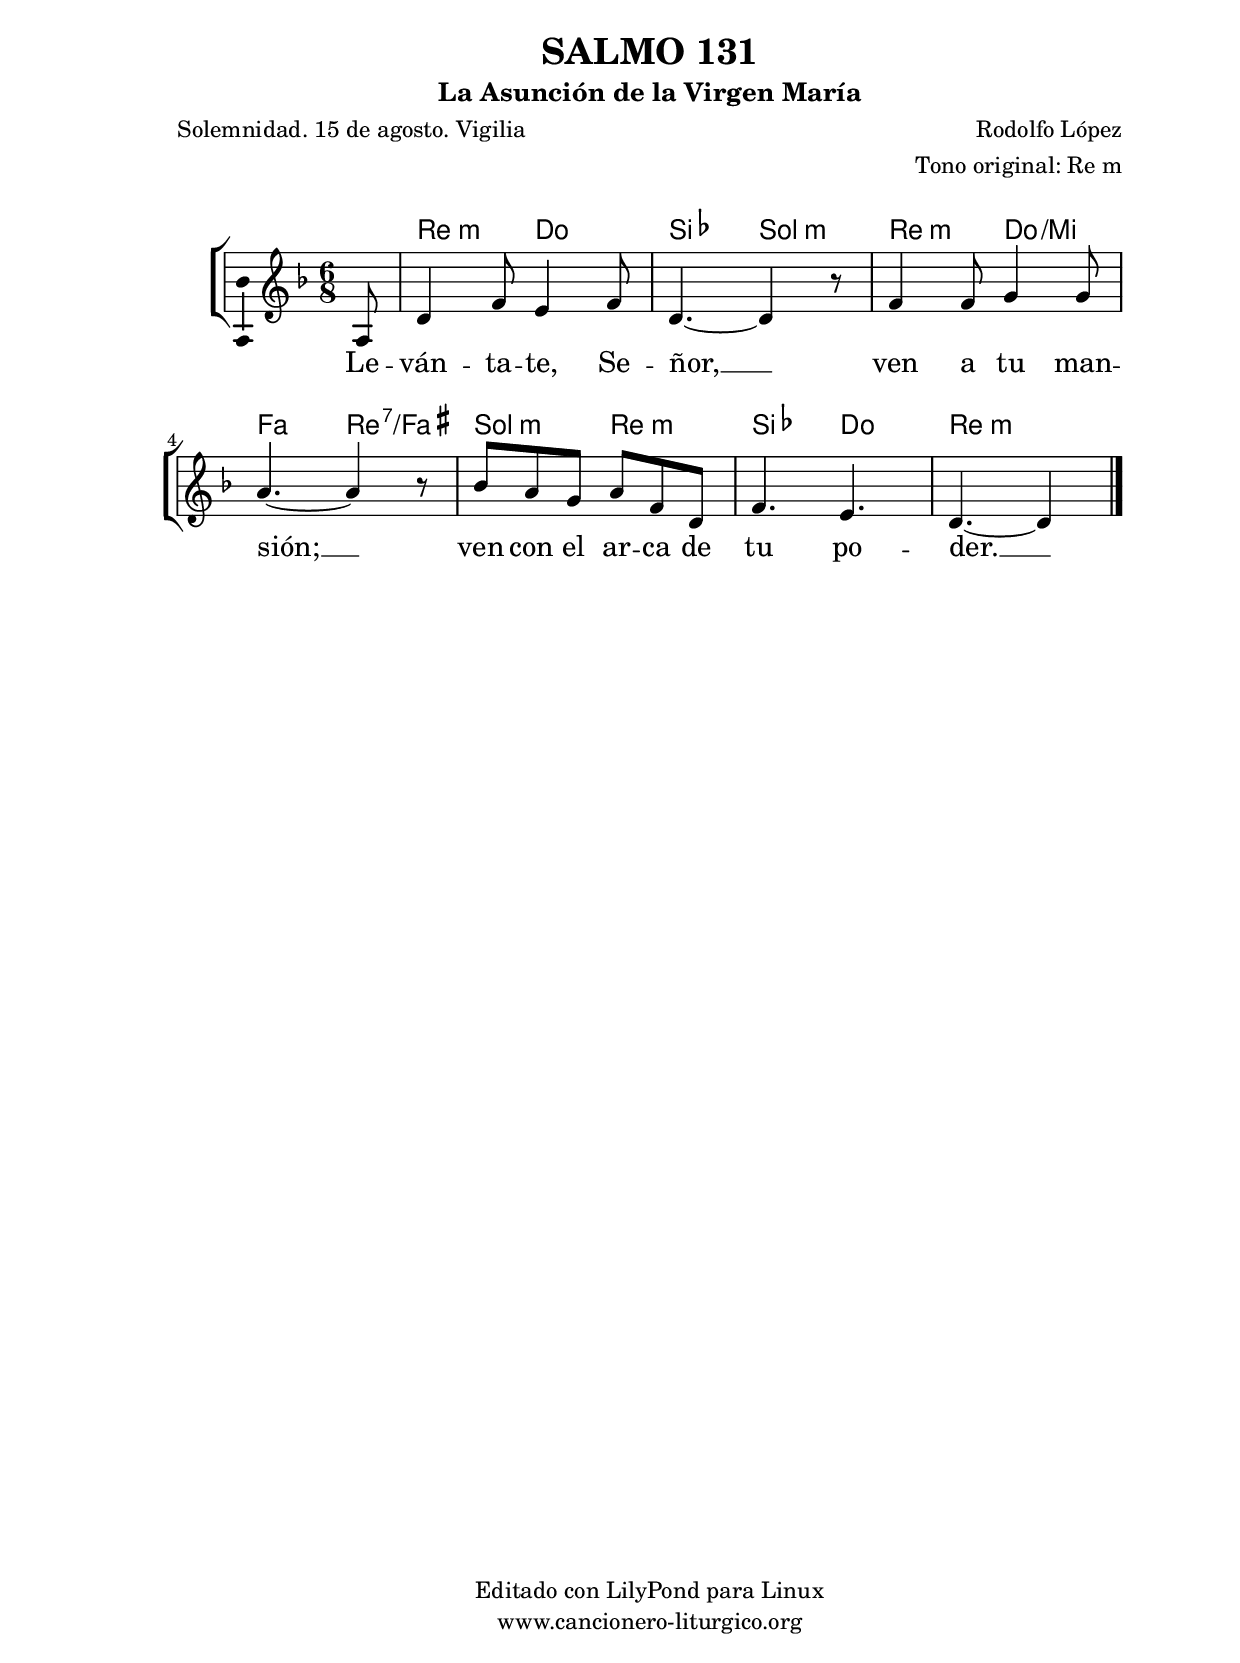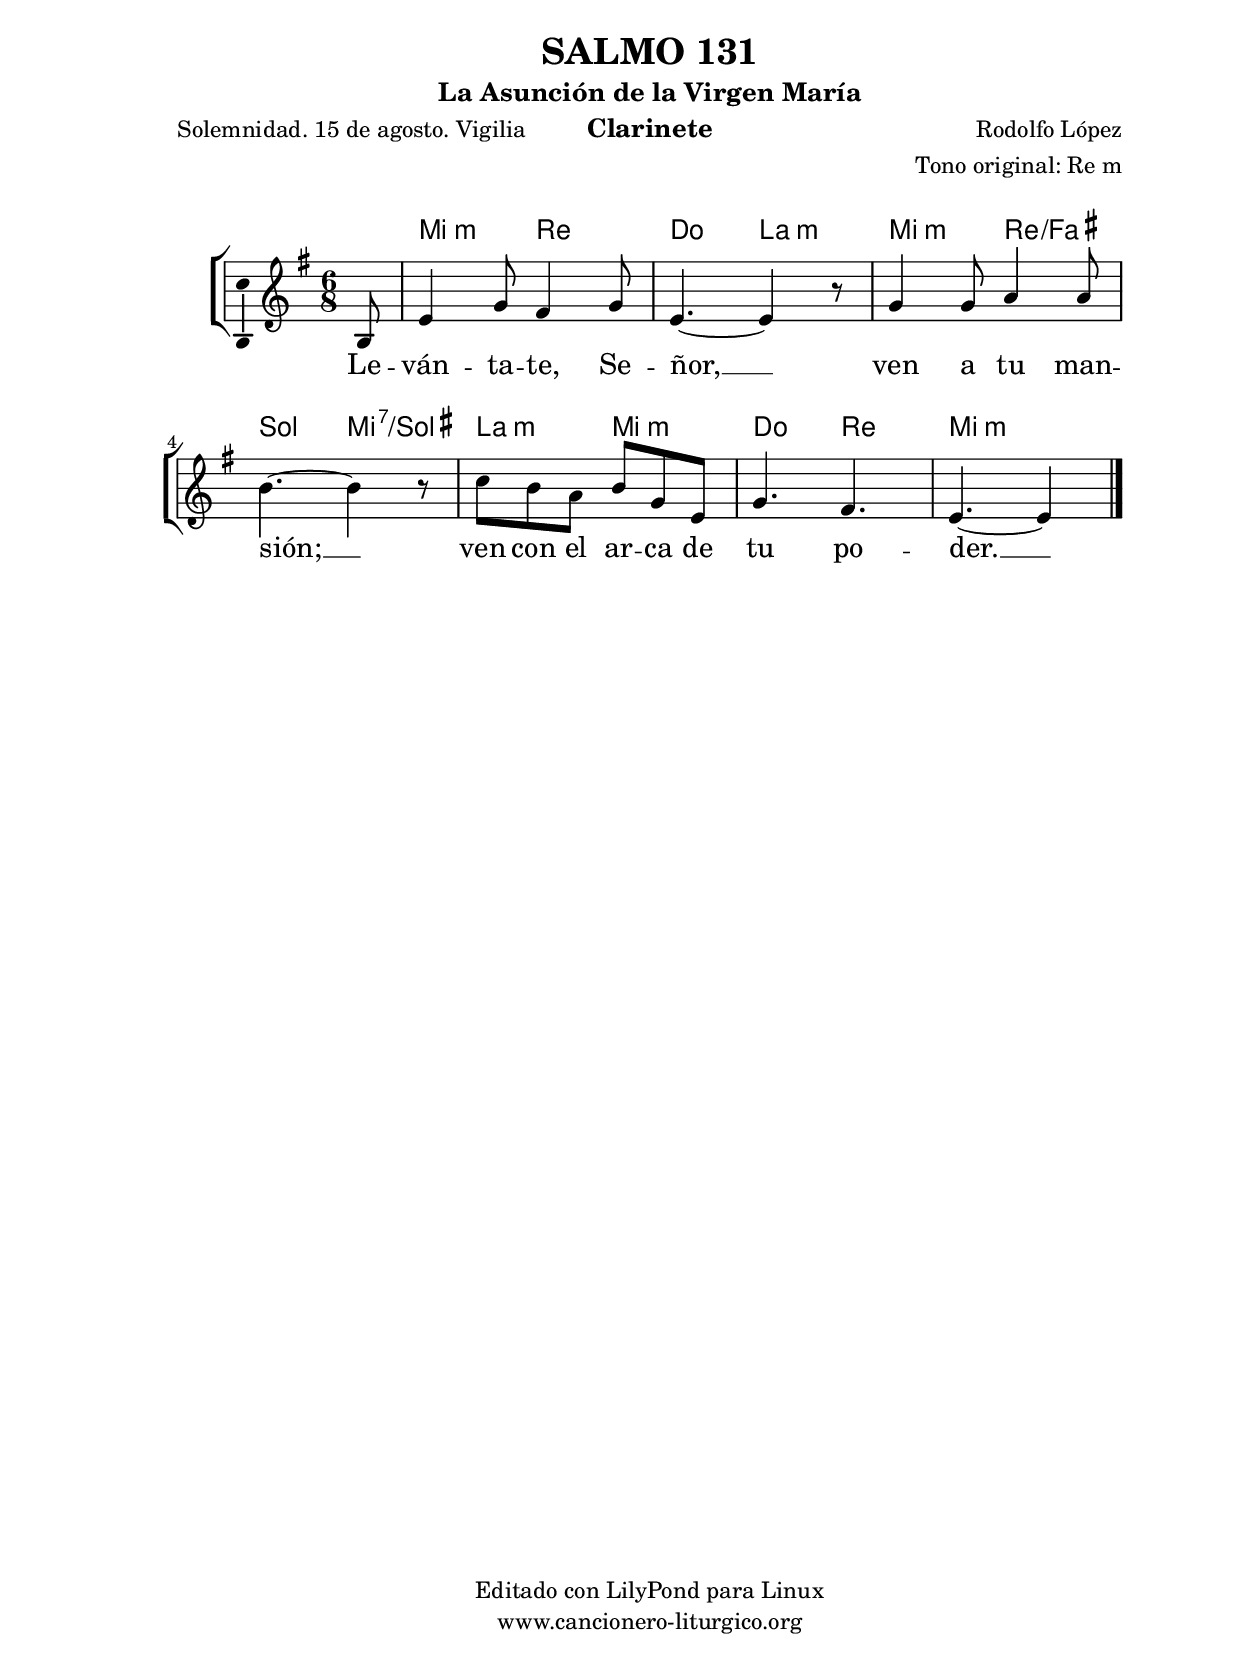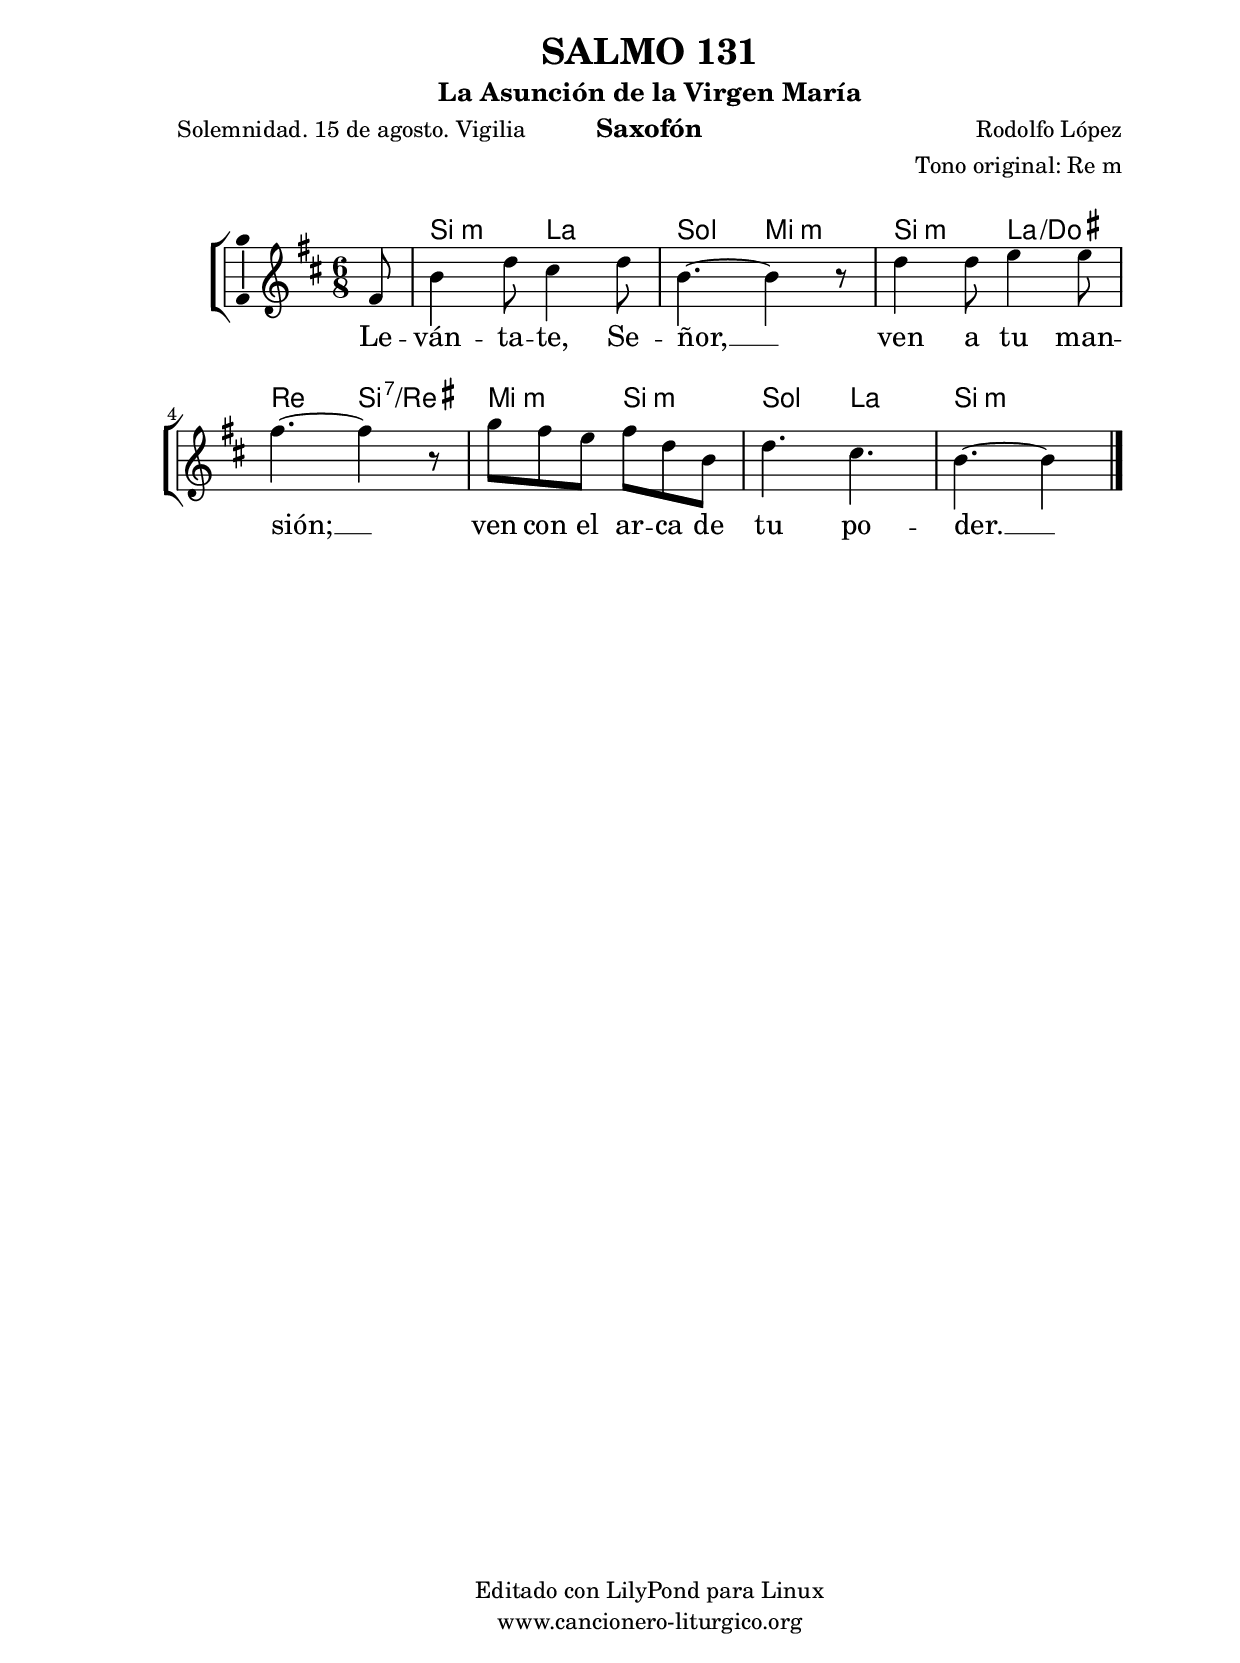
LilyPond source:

%
%para convertir .midi en .wav:
%timidity filename.midi -Ow -o finename.wav
%
%
%Para convertir de .wav a .mp3:
%lame -h -m j filename.wav
%
%
%para escuchar el midi:
%timidity nombrefichero.midi
%


%versión de lilypond para la que se ha escrito esta partitura:
\version "2.16.0"

	%Tamaño papel
	#(set-default-paper-size "a4")
	%Tamaño partitura
	#(set-global-staff-size 20)
	%No responde al pulsar sobre una nota
	#(ly:set-option 'point-and-click #f)

%parámetros del encabezamiento:
\header {
	title = "SALMO 131"
	subtitle = "La Asunción de la Virgen María"
	composer = "Rodolfo López"
	poet = "Solemnidad. 15 de agosto. Vigilia"
	meter = ""
	arranger = "Tono original: Re m"
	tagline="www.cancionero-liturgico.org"
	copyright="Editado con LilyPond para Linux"
	}

%parámetros asociados al papel:
\paper  {
	oddHeaderMarkup = \markup {\fill-line { \on-the-fly #not-first-page \fromproperty #'header:title \on-the-fly #not-first-page \fromproperty #'header:composer }}
	evenHeaderMarkup = \markup {\fill-line { \fromproperty #'header:composer \fromproperty #'header:title }}
	#(set-paper-size "a4")
	print-page-number = ##f
	first-page-number = 1
	print-first-page-number = ##f
%	head-separation = 3.0 \cm
	top-margin = 2.0 \cm
	bottom-margin = 0.5\cm
%%%	bottom-margin = -1.0\cm
	left-margin = 3.0 \cm
	line-width = 16.0 \cm 
	indent = 8\mm
	interscoreline = 2.\mm
	between-system-space = 15\mm
%	para que las partituras no llenen la hoja:
	ragged-bottom = ##t
%	idem para la última hoja:
	ragged-last-bottom = ##f
%	para que las partituras llenen el ancho del papel:
	ragged-last = ##f
	after-title-space = 2.5 \cm
%page-count=1
%system-count=8

	%Flexible Vertical Spacing
%	markup-markup-spacing =
%	#'((basic-distance . 15) (minimum-distance . 15) (padding . 3))
	markup-system-spacing =
	#'((basic-distance . 15) (minimum-distance . 15) (padding . 3))
	system-system-spacing =
	#'((basic-distance . 15) (minimum-distance . 15) (padding . 3))
	score-system-spacing =
	#'((basic-distance . 15) (minimum-distance . 15) (padding . 5))
%	top-system-spacing = % header
%	#'((basic-distance . 8) (minimum-distance . 0) (padding . 3))
%	top-markup-spacing =
%	#'((basic-distance . 20) (minimum-distance . 20) (padding . 3))
	last-bottom-spacing = % footer
	#'((basic-distance . 5) (minimum-distance . 5) (padding . 3))
%	score-markup-spacing =
%	#'((basic-distance . 16) (minimum-distance . 13) (padding . 3))

	}


%parámetros que afectan a toda la partitura:
global =  {
	%clave de sol (G):
	\clef G
	%armadura:
%	\transpose a f
	\key d \minor
	\tempo 4.=66
	\set Score.tempoHideNote = ##t
	}


acordes = {
	\italianChords
	\chordmode {
%	\transpose a f
{

s8
d4.:m c bes g:m d:m c/e f d:7/fis g:m d:m bes c d:m s4 %s8

	}
	}
}

melodia = 
%	\transpose a f
{
	\relative c'{

\time 6/8
\partial8
a8
d4 f8 e4 f8
d4.~ d4 r8
f4 f8 g4 g8
a4.~a4 r8
bes8 a g a f d
f4. e
d4.~d4

	\bar "|."
	}
	}


texto = \lyricmode {
Le -- ván -- ta -- te, Se -- ñor, __ ven a tu man -- sión; __
ven con el ar -- ca de tu po -- der. __
	}


acordesStaff = \context ChordNames = acordesStaff <<
	\set chordChanges = ##t
	\acordes
	>>


vozStaff = \context Voice = vozStaff
\with {\consists "Ambitus_engraver"}
<<
%	\set Staff.instrumentName = ""
%	\set Staff.shortInstrumentName = ""
%	\set Staff.midiInstrument = #"clarinet"
%	\set Staff.midiInstrument = #"cello"
%	\set Staff.midiInstrument = #"flute"
	\set Staff.midiInstrument = #"electric guitar (jazz)"
%	\set Staff.midiInstrument = #"english horn"
%	\set Staff.midiInstrument = #"violin"
%	\set Staff.midiInstrument = #"glockenspiel"
	\set Staff.midiMinimumVolume = #0.7
	\set Staff.midiMaximumVolume = #0.9
	\global
	\melodia
	>>


textoStaff = \context Lyrics = textoStaff <<
	\lyricsto vozStaff \texto
	>>

\book {
	\score {
		\context ChoirStaff {
			\override StaffGroup.SystemStartBracket #'collapse-height = #1
			\override Score.SystemStartBar #'collapse-height = #1
			<<
			\acordesStaff
			\vozStaff
			\textoStaff
			>>
			}
		\layout {
	    		\context {
				\Lyrics
				\override LyricText #'font-size = #2
				}
	   		 \context {
				\Score
				%fontSize = #3
				\override StaffSymbol #'staff-space = #(magstep +3)
				%\override Beam #'thickness = #0.55
				%\override SpacingSpanner #'spacing-increment = #1.0
				%\override Slur #'height-limit = #1.5
				}
			}
		}
	\score {
		\unfoldRepeats
		\context ChoirStaff {
			<<
			\acordesStaff
			\vozStaff
			>>
			}
		\midi {
	  		\context {
	  			\Score
				tempoWholesPerMinute = #(ly:make-moment 70 4)
				}
			}
		}
	}

%Partitura para clarinete
#(define output-suffix "C")
\book {
	\header{
		instrument = "Clarinete"
		}
	\score {
		\context ChoirStaff {
			\override StaffGroup.SystemStartBracket #'collapse-height = #1
			\override Score.SystemStartBar #'collapse-height = #1
\transpose c d
			<<
			\acordesStaff
			\vozStaff
			\textoStaff
			>>
			}
		\layout {
	    		\context {
				\Lyrics
				\override LyricText #'font-size = #2
				}
	   		 \context {
				\Score
				%fontSize = #3
				\override StaffSymbol #'staff-space = #(magstep +3)
				%\override Beam #'thickness = #0.55
				%\override SpacingSpanner #'spacing-increment = #1.0
				%\override Slur #'height-limit = #1.5
				}
			}
		}
	}

%Partitura para saxofón
#(define output-suffix "S")
\book {
	\header{
		instrument = "Saxofón"
		}
	\score {
		\context ChoirStaff {
			\override StaffGroup.SystemStartBracket #'collapse-height = #1
			\override Score.SystemStartBar #'collapse-height = #1
\transpose c a
			<<
			\acordesStaff
			\vozStaff
			\textoStaff
			>>
			}
		\layout {
	    		\context {
				\Lyrics
				\override LyricText #'font-size = #2
				}
	   		 \context {
				\Score
				%fontSize = #3
				\override StaffSymbol #'staff-space = #(magstep +3)
				%\override Beam #'thickness = #0.55
				%\override SpacingSpanner #'spacing-increment = #1.0
				%\override Slur #'height-limit = #1.5
				}
			}
		}
	}

